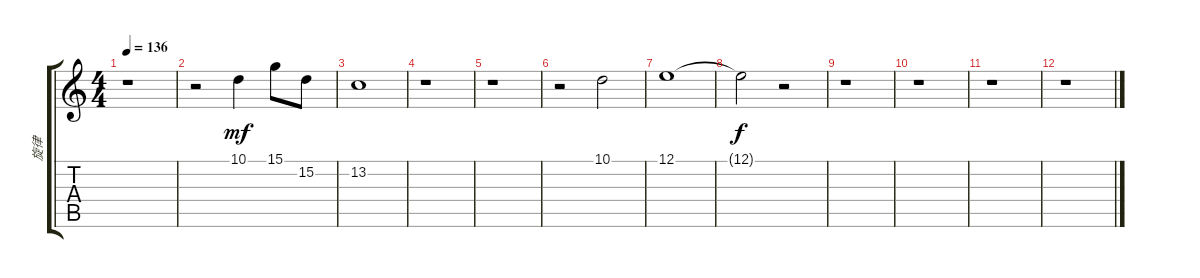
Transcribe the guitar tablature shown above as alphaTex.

\track ("旋律" "旋律") {instrument flute}
\staff {score tabs}
\tuning (E4 B3 G3 D3 A2 E2) {hide}
\ts (4 4)
\tempo 136
\clef g2
\ks c
r.1{dy mf} |
r.2 10.1.4 15.1.8 15.2.8 |
13.2.1 |
r.1 |
r.1 |
r.2 10.1.2 |
12.1.1 |
12.1{t}.2{dy f} r.2 |
r.1 |
r.1 |
r.1 |
r.1
